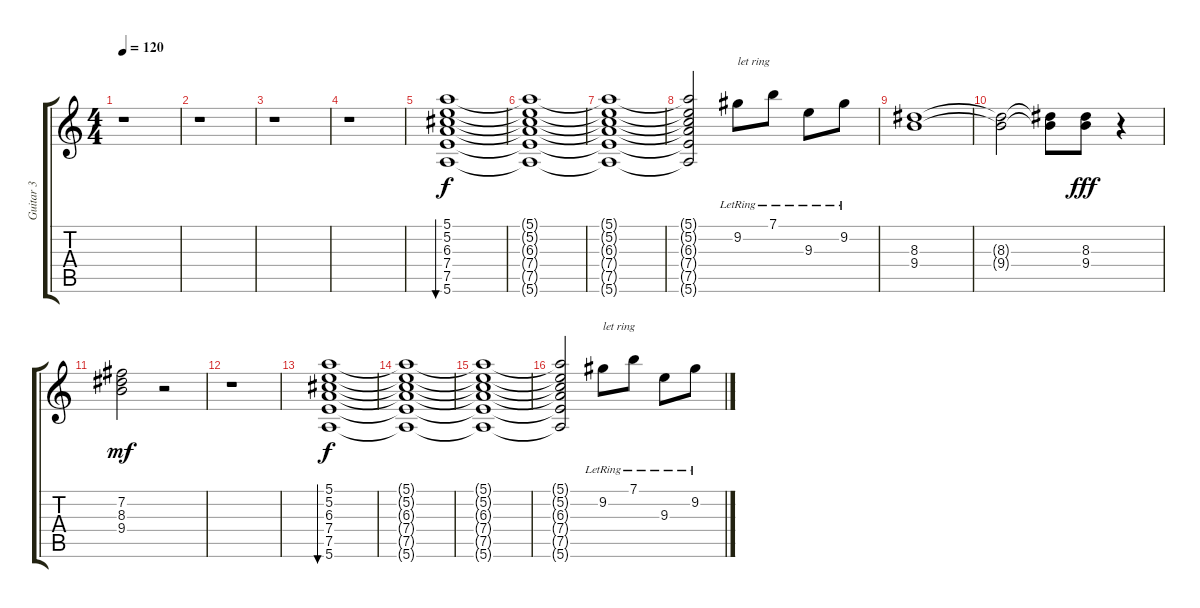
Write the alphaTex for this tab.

\track ("Guitar 3" "Guitar 3") {instrument electricguitarjazz}
\staff {score tabs}
\tuning (E4 B3 G3 D3 A2 E2) {hide}
\ts (4 4)
\tempo 120
\clef g2
\ks c
r.1{dy mf} |
r.1 |
r.1 |
r.1 |
(5.1 5.2 6.3 7.4 7.5 5.6).1{bu 240 dy f} |
(5.1{t} 5.2{t} 6.3{t} 7.4{t} 7.5{t} 5.6{t}).1 |
(5.1{t} 5.2{t} 6.3{t} 7.4{t} 7.5{t} 5.6{t}).1 |
(5.1{t} 5.2{t} 6.3{t} 7.4{t} 7.5{t} 5.6{t}).2 9.2{lr}.8{txt "let ring"} 7.1{lr}.8 9.3{lr}.8 9.2{lr}.8 |
(8.3 9.4).1 |
(8.3{t} 9.4{t}).2 (8.3{t} 9.4{t}).8 (8.3 9.4).8{dy fff} r.4 |
(7.2 8.3 9.4).2{dy mf} r.2 |
r.1 |
(5.1 5.2 6.3 7.4 7.5 5.6).1{bu 240 dy f} |
(5.1{t} 5.2{t} 6.3{t} 7.4{t} 7.5{t} 5.6{t}).1 |
(5.1{t} 5.2{t} 6.3{t} 7.4{t} 7.5{t} 5.6{t}).1 |
(5.1{t} 5.2{t} 6.3{t} 7.4{t} 7.5{t} 5.6{t}).2 9.2{lr}.8{txt "let ring"} 7.1{lr}.8 9.3{lr}.8 9.2{lr}.8
